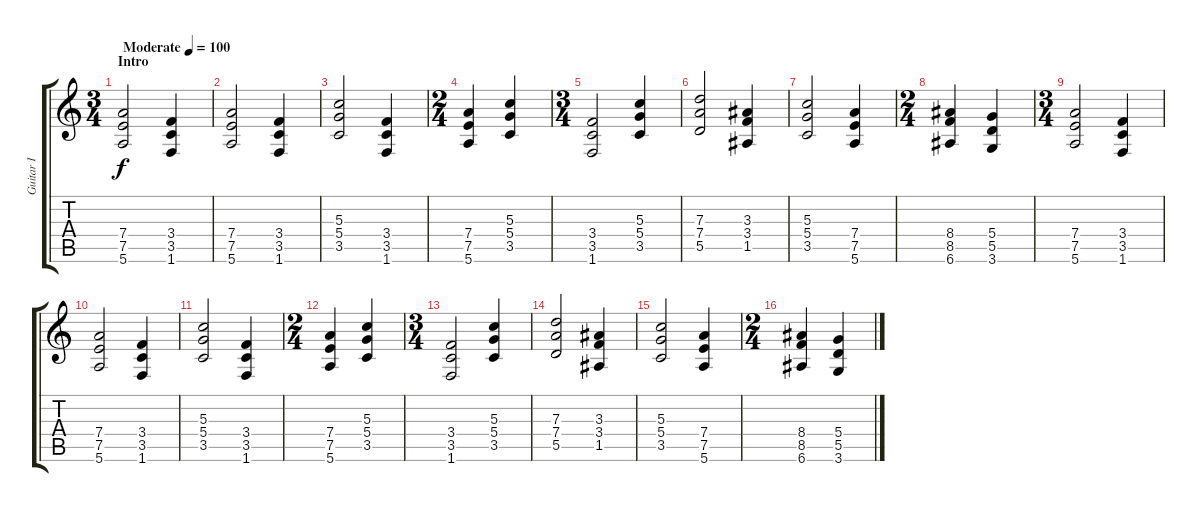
\track ("Guitar I" "Guitar I") {instrument distortionguitar}
\staff {score tabs}
\tuning (E4 B3 G3 D3 A2 E2) {hide}
\ts (3 4)
\section ("" "Intro")
\tempo (100 "Moderate")
\clef g2
\ks c
(7.4 7.5 5.6).2{dy f instrument distortionguitar} (3.4 3.5 1.6).4 |
(7.4 7.5 5.6).2 (3.4 3.5 1.6).4 |
(5.3 5.4 3.5).2 (3.4 3.5 1.6).4 |
\ts (2 4)
(7.4 7.5 5.6).4 (5.3 5.4 3.5).4 |
\ts (3 4)
(3.4 3.5 1.6).2 (5.3 5.4 3.5).4 |
(7.3 7.4 5.5).2 (3.3 3.4 1.5).4 |
(5.3 5.4 3.5).2 (7.4 7.5 5.6).4 |
\ts (2 4)
(8.4 8.5 6.6).4 (5.4 5.5 3.6).4 |
\ts (3 4)
(7.4 7.5 5.6).2 (3.4 3.5 1.6).4 |
(7.4 7.5 5.6).2 (3.4 3.5 1.6).4 |
(5.3 5.4 3.5).2 (3.4 3.5 1.6).4 |
\ts (2 4)
(7.4 7.5 5.6).4 (5.3 5.4 3.5).4 |
\ts (3 4)
(3.4 3.5 1.6).2 (5.3 5.4 3.5).4 |
(7.3 7.4 5.5).2 (3.3 3.4 1.5).4 |
(5.3 5.4 3.5).2 (7.4 7.5 5.6).4 |
\ts (2 4)
(8.4 8.5 6.6).4 (5.4 5.5 3.6).4
